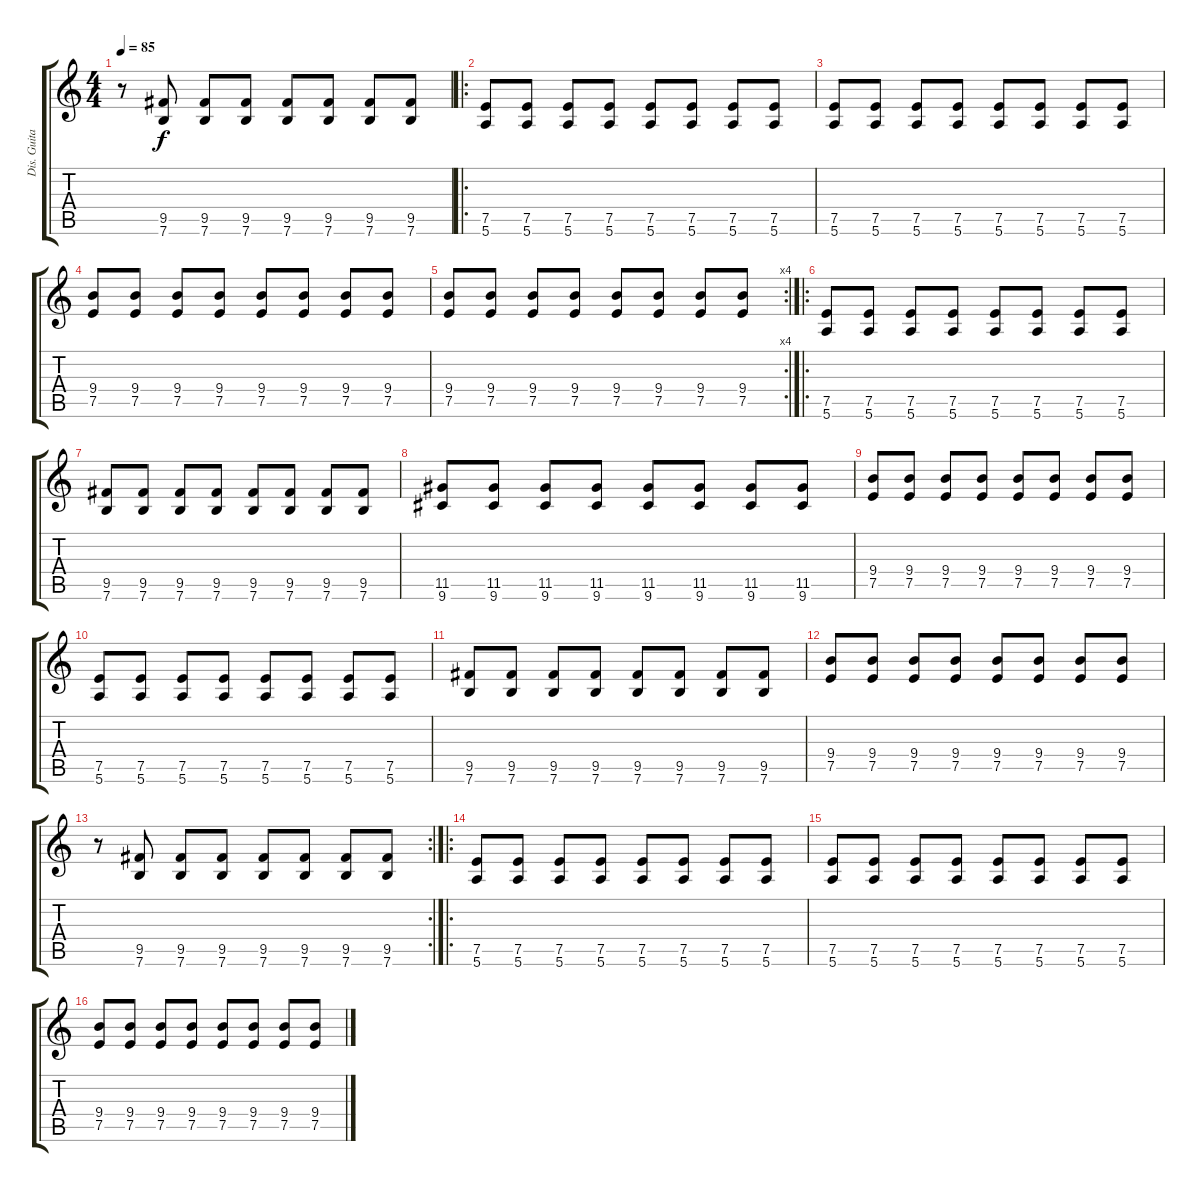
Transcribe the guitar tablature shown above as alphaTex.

\track ("Dis. Guitar" "Dis. Guita") {instrument distortionguitar}
\staff {score tabs}
\tuning (E4 B3 G3 D3 A2 E2) {hide}
\ts (4 4)
\tempo 85
\clef g2
\ks c
r.8{dy f} (9.5 7.6).8 (9.5 7.6).8 (9.5 7.6).8 (9.5 7.6).8 (9.5 7.6).8 (9.5 7.6).8 (9.5 7.6).8 |
\ro
(7.5 5.6).8 (7.5 5.6).8 (7.5 5.6).8 (7.5 5.6).8 (7.5 5.6).8 (7.5 5.6).8 (7.5 5.6).8 (7.5 5.6).8 |
(7.5 5.6).8 (7.5 5.6).8 (7.5 5.6).8 (7.5 5.6).8 (7.5 5.6).8 (7.5 5.6).8 (7.5 5.6).8 (7.5 5.6).8 |
(9.4 7.5).8 (9.4 7.5).8 (9.4 7.5).8 (9.4 7.5).8 (9.4 7.5).8 (9.4 7.5).8 (9.4 7.5).8 (9.4 7.5).8 |
\rc 4
(9.4 7.5).8 (9.4 7.5).8 (9.4 7.5).8 (9.4 7.5).8 (9.4 7.5).8 (9.4 7.5).8 (9.4 7.5).8 (9.4 7.5).8 |
\ro
(7.5 5.6).8 (7.5 5.6).8 (7.5 5.6).8 (7.5 5.6).8 (7.5 5.6).8 (7.5 5.6).8 (7.5 5.6).8 (7.5 5.6).8 |
(9.5 7.6).8 (9.5 7.6).8 (9.5 7.6).8 (9.5 7.6).8 (9.5 7.6).8 (9.5 7.6).8 (9.5 7.6).8 (9.5 7.6).8 |
(11.5 9.6).8 (11.5 9.6).8 (11.5 9.6).8 (11.5 9.6).8 (11.5 9.6).8 (11.5 9.6).8 (11.5 9.6).8 (11.5 9.6).8 |
(9.4 7.5).8 (9.4 7.5).8 (9.4 7.5).8 (9.4 7.5).8 (9.4 7.5).8 (9.4 7.5).8 (9.4 7.5).8 (9.4 7.5).8 |
(7.5 5.6).8 (7.5 5.6).8 (7.5 5.6).8 (7.5 5.6).8 (7.5 5.6).8 (7.5 5.6).8 (7.5 5.6).8 (7.5 5.6).8 |
(9.5 7.6).8 (9.5 7.6).8 (9.5 7.6).8 (9.5 7.6).8 (9.5 7.6).8 (9.5 7.6).8 (9.5 7.6).8 (9.5 7.6).8 |
(9.4 7.5).8 (9.4 7.5).8 (9.4 7.5).8 (9.4 7.5).8 (9.4 7.5).8 (9.4 7.5).8 (9.4 7.5).8 (9.4 7.5).8 |
\rc 2
r.8 (9.5 7.6).8 (9.5 7.6).8 (9.5 7.6).8 (9.5 7.6).8 (9.5 7.6).8 (9.5 7.6).8 (9.5 7.6).8 |
\ro
(7.5 5.6).8 (7.5 5.6).8 (7.5 5.6).8 (7.5 5.6).8 (7.5 5.6).8 (7.5 5.6).8 (7.5 5.6).8 (7.5 5.6).8 |
(7.5 5.6).8 (7.5 5.6).8 (7.5 5.6).8 (7.5 5.6).8 (7.5 5.6).8 (7.5 5.6).8 (7.5 5.6).8 (7.5 5.6).8 |
(9.4 7.5).8 (9.4 7.5).8 (9.4 7.5).8 (9.4 7.5).8 (9.4 7.5).8 (9.4 7.5).8 (9.4 7.5).8 (9.4 7.5).8
